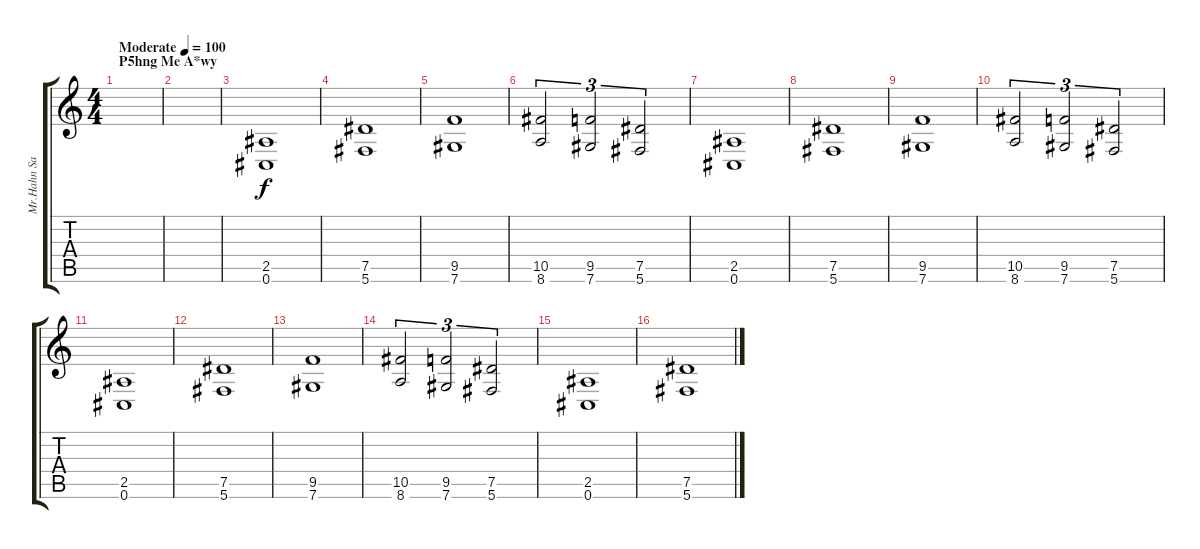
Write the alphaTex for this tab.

\track ("Mr.Hahn Sampler5" "Mr.Hahn Sa") {instrument distortionguitar}
\staff {score tabs}
\tuning (Eb4 Bb3 Gb3 Db3 Ab2 Db2) {hide}
\ts (4 4)
\section ("" "P5hng Me A*wy")
\tempo (100 "Moderate")
\clef g2
\ks c
|
|
(2.5 0.6).1 |
(7.5 5.6).1 |
(9.5 7.6).1 |
(10.5 8.6).2{tu (3 2)} (9.5 7.6).2{tu (3 2)} (7.5 5.6).2{tu (3 2)} |
(2.5 0.6).1 |
(7.5 5.6).1 |
(9.5 7.6).1 |
(10.5 8.6).2{tu (3 2)} (9.5 7.6).2{tu (3 2)} (7.5 5.6).2{tu (3 2)} |
(2.5 0.6).1 |
(7.5 5.6).1 |
(9.5 7.6).1 |
(10.5 8.6).2{tu (3 2)} (9.5 7.6).2{tu (3 2)} (7.5 5.6).2{tu (3 2)} |
(2.5 0.6).1 |
(7.5 5.6).1
